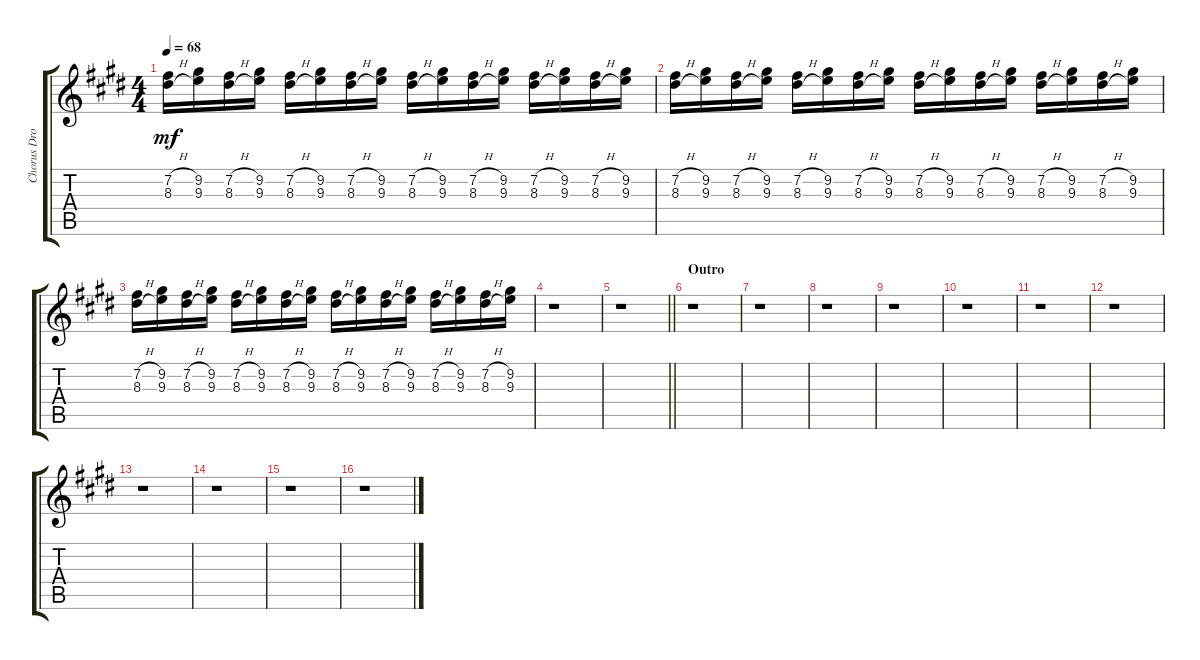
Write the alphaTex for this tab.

\track ("Chorus Drone" "Chorus Dro") {instrument electricguitarclean}
\staff {score tabs}
\tuning (E4 B3 G3 D3 A2 E2) {hide}
\ts (4 4)
\tempo 68
\clef g2
\ks e
(7.2{h} 8.3{h}).16{dy mf} (9.2 9.3).16 (7.2{h} 8.3{h}).16 (9.2 9.3).16 (7.2{h} 8.3{h}).16 (9.2 9.3).16 (7.2{h} 8.3{h}).16 (9.2 9.3).16 (7.2{h} 8.3{h}).16 (9.2 9.3).16 (7.2{h} 8.3{h}).16 (9.2 9.3).16 (7.2{h} 8.3{h}).16 (9.2 9.3).16 (7.2{h} 8.3{h}).16 (9.2 9.3).16 |
(7.2{h} 8.3{h}).16 (9.2 9.3).16 (7.2{h} 8.3{h}).16 (9.2 9.3).16 (7.2{h} 8.3{h}).16 (9.2 9.3).16 (7.2{h} 8.3{h}).16 (9.2 9.3).16 (7.2{h} 8.3{h}).16 (9.2 9.3).16 (7.2{h} 8.3{h}).16 (9.2 9.3).16 (7.2{h} 8.3{h}).16 (9.2 9.3).16 (7.2{h} 8.3{h}).16 (9.2 9.3).16 |
(7.2{h} 8.3{h}).16 (9.2 9.3).16 (7.2{h} 8.3{h}).16 (9.2 9.3).16 (7.2{h} 8.3{h}).16 (9.2 9.3).16 (7.2{h} 8.3{h}).16 (9.2 9.3).16 (7.2{h} 8.3{h}).16 (9.2 9.3).16 (7.2{h} 8.3{h}).16 (9.2 9.3).16 (7.2{h} 8.3{h}).16 (9.2 9.3).16 (7.2{h} 8.3{h}).16 (9.2 9.3).16 |
r.1 |
\barLineRight lightlight
r.1 |
\section ("" "Outro")
r.1 |
r.1 |
r.1 |
r.1 |
r.1 |
r.1 |
r.1 |
r.1 |
r.1 |
r.1 |
r.1
